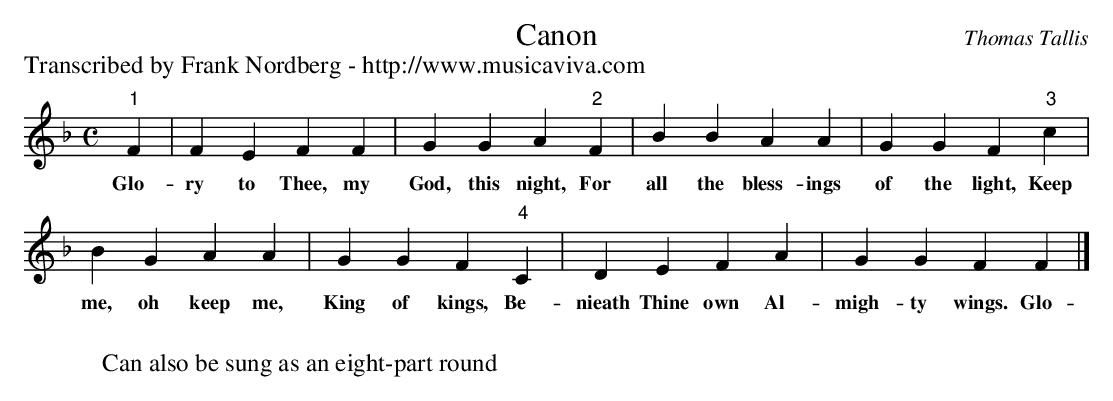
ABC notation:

X:1
T:Canon
C:Thomas Tallis
O:England
M:C
L:1/4
K:Fmaj
"1"F|FEFF|GGA"2"F|BBAA|GGF"3"c|
w: Glo-ry to Thee, my God, this night, For all the bless-ings of the light, Keep
BGAA|GGF"4"C|DEFA|GGFF|]
w:me, oh keep me, King of kings, Be-nieath Thine own Al-migh-ty wings. Glo-
W:
W:Can also be sung as an eight-part round
